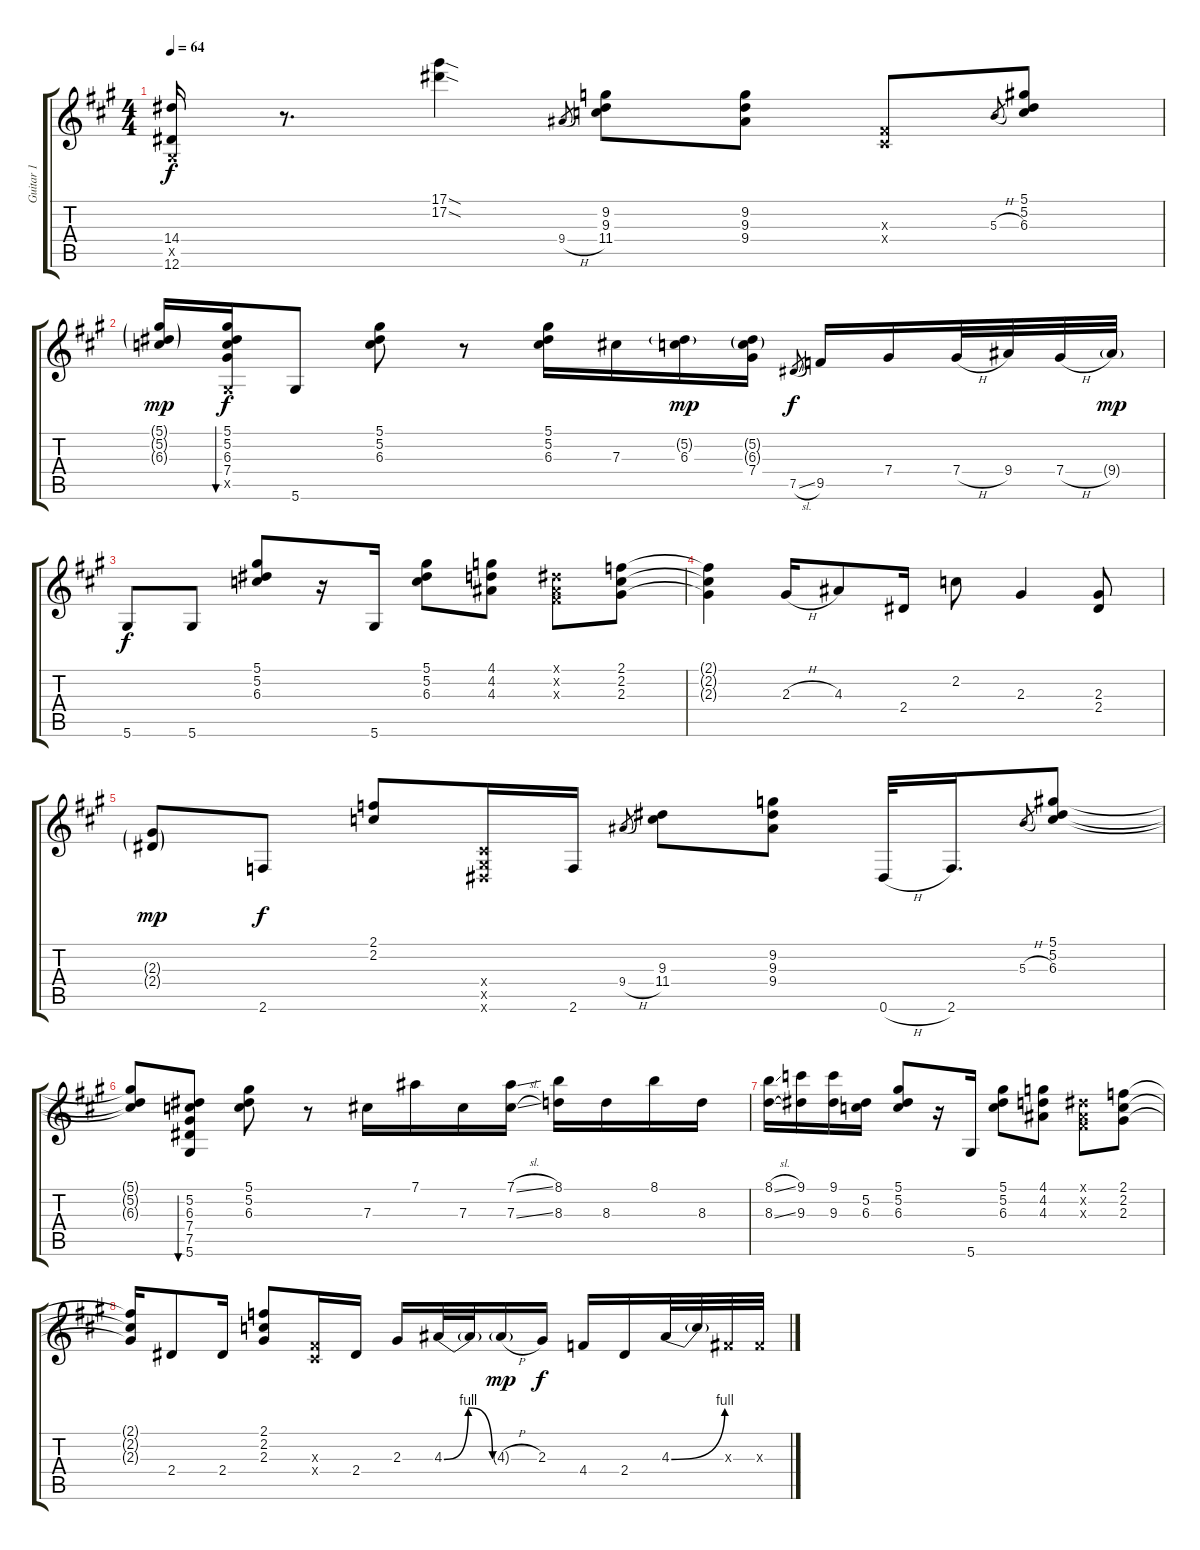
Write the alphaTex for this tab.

\track ("Guitar 1" "Guitar 1") {instrument acousticguitarsteel}
\staff {score tabs}
\tuning (Eb4 Bb3 Gb3 Db3 Ab2 Eb2) {hide}
\ts (4 4)
\tempo 64
\clef g2
\ks a
(14.4 0.5{x} 12.6).16{dy f} r.8{d} (17.1{sod} 17.2{sod}).4 9.4{h}.8{gr} (9.2 9.3 11.4).8 (9.2 9.3 9.4).8 (0.3{x} 0.4{x}).8 5.3{h}.8{gr} (5.1 5.2 6.3).8 |
(5.1{g} 5.2{g} 6.3{g}).16{dy mp} (5.1 5.2 6.3 7.4 0.5{x}).16{bu 60 dy f} 5.6.8 (5.1 5.2 6.3).8 r.8 (5.1 5.2 6.3).16 7.3.16 (5.2{g} 6.3).16{dy mp} (5.2{g} 6.3{g} 7.4).16 7.5{sl}.8{gr dy f} 9.5.16 7.4.16 7.4{h}.32 9.4.32 7.4{h}.32 9.4{g}.32{dy mp} |
5.6.8{dy f} 5.6.8 (5.1 5.2 6.3).8 r.16 5.6.16 (5.1 5.2 6.3).8 (4.1 4.2 4.3).8 (0.1{x} 0.2{x} 0.3{x}).8 (2.1 2.2 2.3).8 |
(2.1{t} 2.2{t} 2.3{t}).4 2.3{h}.16 4.3.8 2.4.16 2.2.8 2.3.4 (2.3 2.4).8 |
(2.3{g} 2.4{g}).8{dy mp} 2.6.8{dy f} (2.1 2.2).8 (0.4{x} 0.5{x} 0.6{x}).16 2.6.16 9.4{h}.8{gr} (9.3 11.4).8 (9.2 9.3 9.4).8 0.6{h}.32 2.6.16{d} 5.3{h}.8{gr} (5.1 5.2 6.3).8 |
(5.1{t} 5.2{t} 6.3{t}).8 (5.2 6.3 7.4 7.5 5.6).8{bu 60} (5.1 5.2 6.3).8 r.8 7.3.16 7.1.16 7.3.16 (7.1{sl} 7.3{sl}).16 (8.1 8.3).16 8.3.16 8.1.16 8.3.16 |
(8.1{sl} 8.3{sl}).16 (9.1 9.3).16 (9.1 9.3).16 (5.2 6.3).16 (5.1 5.2 6.3).8 r.16 5.6.16 (5.1 5.2 6.3).8 (4.1 4.2 4.3).8 (0.1{x} 0.2{x} 0.3{x}).8 (2.1 2.2 2.3).8 |
(2.1{t} 2.2{t} 2.3{t}).16 2.4.8 2.4.16 (2.1 2.2 2.3).8 (0.3{x} 0.4{x}).16 2.4.16 2.3.16 4.3{be (bendrelease 0 0 30 4 30 4 60 0)}.32 4.3{t}.32 4.3{h g}.16{dy mp} 2.3.16{dy f} 4.4.16 2.4.16 4.3{be (bend 0 0 60 4)}.32 4.3{t}.32 0.3{x}.32 0.3{x}.32
